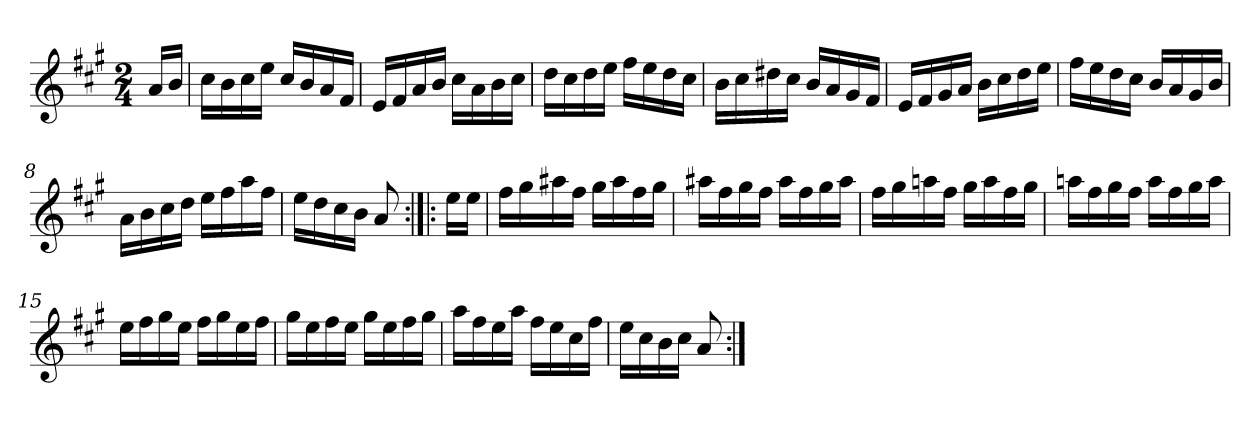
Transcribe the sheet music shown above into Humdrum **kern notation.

**kern
*part1
*staff1
*clefG2
*k[f#c#g#]
*A:
*M2/4
=1
16a/LL
16b/JJ
=2
16cc#\LL
16b\
16cc#\
16ee\JJ
16cc#/LL
16b/
16a/
16f#/JJ
=3
16e/LL
16f#/
16a/
16b/JJ
16cc#\LL
16a\
16b\
16cc#\JJ
=4
16dd\LL
16cc#\
16dd\
16ee\JJ
16ff#\LL
16ee\
16dd\
16cc#\JJ
=5
16b\LL
16cc#\
16dd#X\
16cc#\JJ
16b/LL
16a/
16g#/
16f#/JJ
=6
16e/LL
16f#/
16g#/
16a/JJ
16b\LL
16cc#\
16dd\
16ee\JJ
!!LO:LB:g=z
=7
16ff#\LL
16ee\
16dd\
16cc#\JJ
16b/LL
16a/
16g#/
16b/JJ
=8
16a\LL
16b\
16cc#\
16dd\JJ
16ee\LL
16ff#\
16aa\
16ff#\JJ
=9
16ee\LL
16dd\
16cc#\
16b\JJ
8a/
=10:|!|:
16ee\LL
16ee\JJ
=11
16ff#\LL
16gg#\
16aa#X\
16ff#\JJ
16gg#\LL
16aa#\
16ff#\
16gg#\JJ
=12
16aa#X\LL
16ff#\
16gg#\
16ff#\JJ
16aa#\LL
16ff#\
16gg#\
16aa#\JJ
!!LO:LB:g=z
=13
16ff#\LL
16gg#\
16aan\
16ff#\JJ
16gg#\LL
16aa\
16ff#\
16gg#\JJ
=14
16aan\LL
16ff#\
16gg#\
16ff#\JJ
16aa\LL
16ff#\
16gg#\
16aa\JJ
=15
16ee\LL
16ff#\
16gg#\
16ee\JJ
16ff#\LL
16gg#\
16ee\
16ff#\JJ
=16
16gg#\LL
16ee\
16ff#\
16ee\JJ
16gg#\LL
16ee\
16ff#\
16gg#\JJ
=17
16aa\LL
16ff#\
16ee\
16aa\JJ
16ff#\LL
16ee\
16cc#\
16ff#\JJ
=18
16ee\LL
16cc#\
16b\
16cc#\JJ
8a/
=:|!
*-
